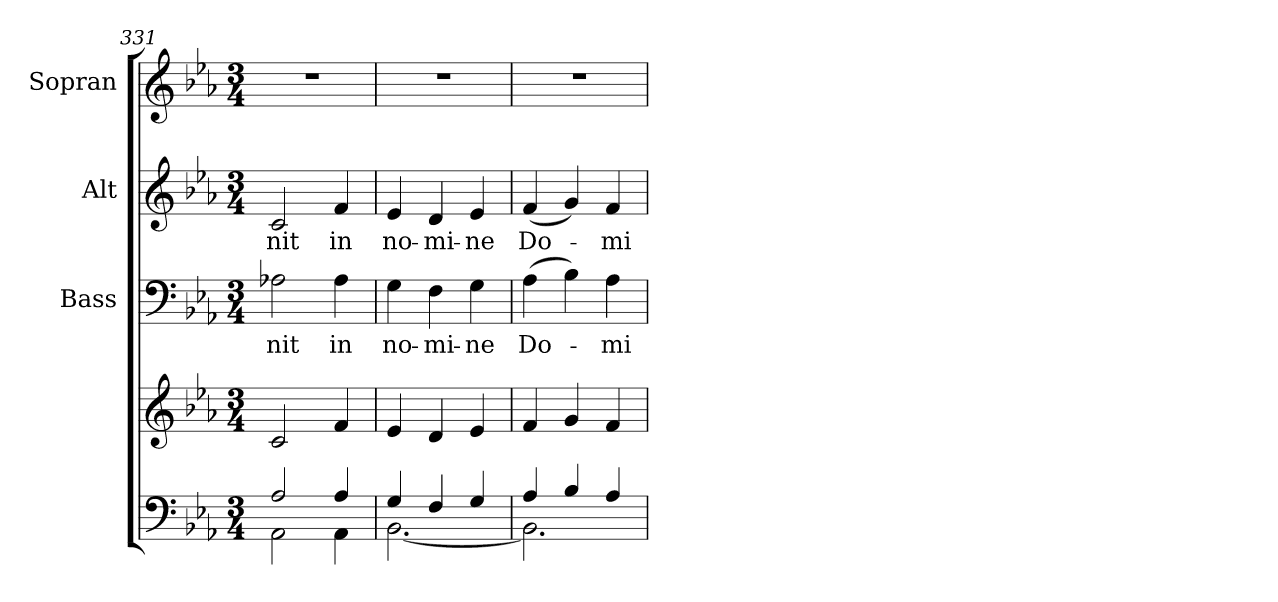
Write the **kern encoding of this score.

**kern	**kern	**kern	**text	**kern	**text	**kern
*part4	*part4	*part3	*part3	*part2	*part2	*part1
*staff5	*staff4	*staff3	*staff3	*staff2	*staff2	*staff1
*	*	*I"Bass	*	*I"Alt	*	*I"Sopran
*	*	*I'B.	*	*I'A.	*	*I'S.
*clefF4	*clefG2	*clefF4	*	*clefG2	*	*clefG2
*k[b-e-a-]	*k[b-e-a-]	*k[b-e-a-]	*	*k[b-e-a-]	*	*k[b-e-a-]
*E-:	*E-:	*E-:	*	*E-:	*	*E-:
*M3/4	*M3/4	*M3/4	*	*M3/4	*	*M3/4
=331	=331	=331	=331	=331	=331	=331
*^	*	*	*	*	*	*
!	!	!	!	!LO:LY:b	!	!LO:LY:b	!
2A-/	2AA-\	2c/	2A-X\	-nit	2c/	-nit	2.r
!	!	!	!	!LO:LY:b	!	!LO:LY:b	!
4A-/	4AA-\	4f/	4A-\	in	4f/	in	.
=332	=332	=332	=332	=332	=332	=332	=332
!	!	!	!	!LO:LY:b	!	!LO:LY:b	!
4G/	[<2.BB-\	4e-/	4G\	no-	4e-/	no-	2.r
!	!	!	!	!LO:LY:b	!	!LO:LY:b	!
4F/	.	4d/	4F\	-mi-	4d/	-mi-	.
!	!	!	!	!LO:LY:b	!	!LO:LY:b	!
4G/	.	4e-/	4G\	-ne	4e-/	-ne	.
=333	=333	=333	=333	=333	=333	=333	=333
!	!	!	!	!LO:LY:b	!	!LO:LY:b	!
4A-/	2.BB-\]	4f/	(>4A-\	Do-	(<4f/	Do-	2.r
4B-/	.	4g/	4B-\)	.	4g/)	.	.
!	!	!	!	!LO:LY:b	!	!LO:LY:b	!
4A-/	.	4f/	4A-\	-mi-	4f/	-mi-	.
*v	*v	*	*	*	*	*	*
=	=	=	=	=	=	=
*-	*-	*-	*-	*-	*-	*-
